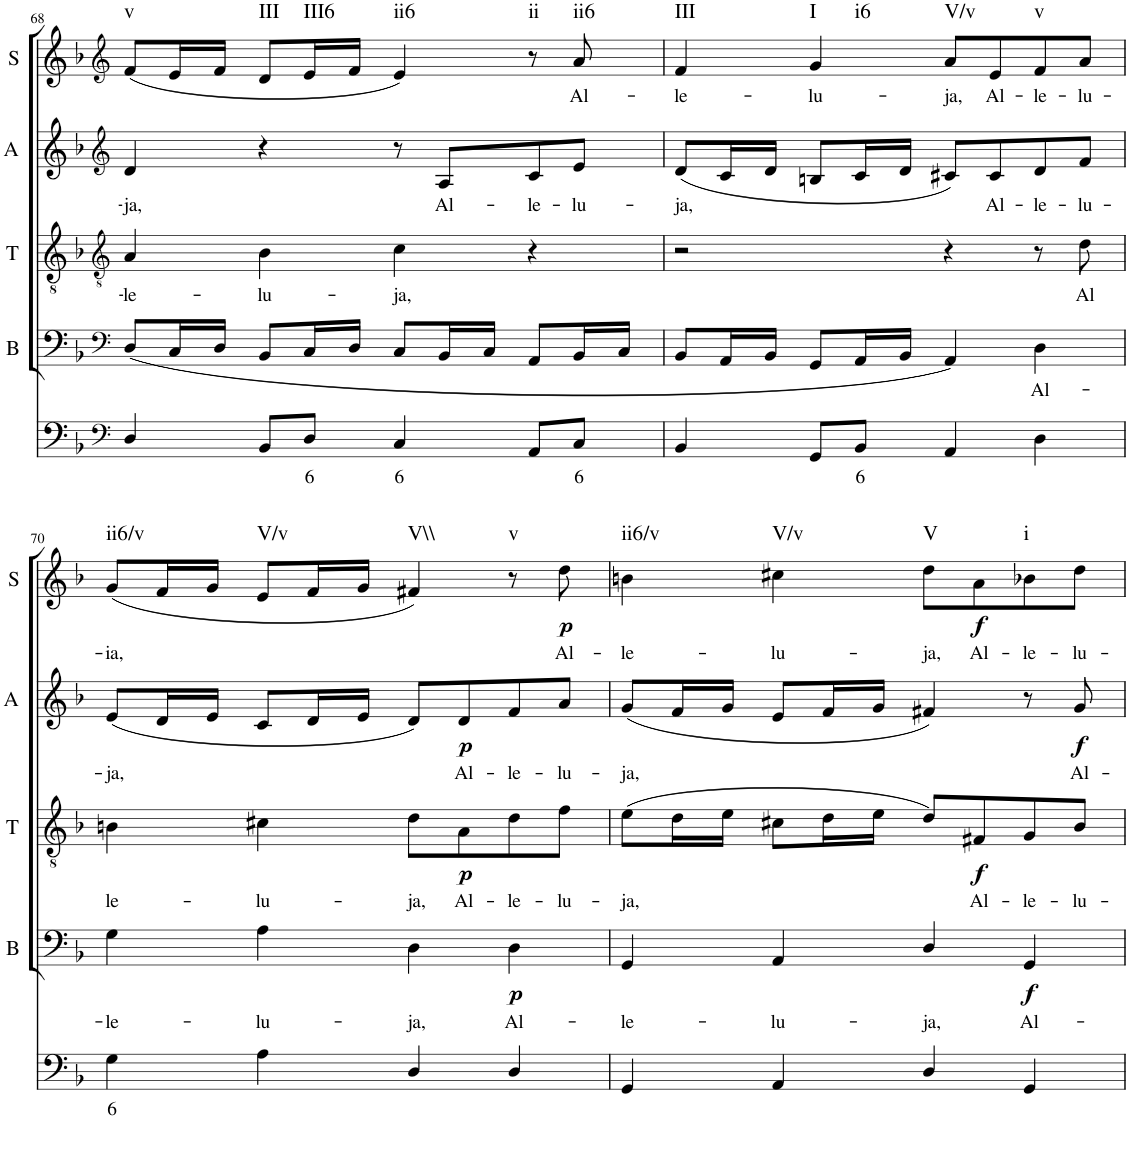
**kern	**text	**kern	**text	**dynam	**kern	**text	**dynam	**kern	**text	**dynam	**kern	**text	**dynam	**harte
*part5	*part5	*part4	*part4	*part4	*part3	*part3	*part3	*part2	*part2	*part2	*part1	*part1	*part1	*part1
*staff5	*staff5	*staff4	*staff4	*staff4	*staff3	*staff3	*staff3	*staff2	*staff2	*staff2	*staff1	*staff1	*staff1	*
*I"Continuo	*	*I"Bass	*	*	*I"Tenor	*	*	*I"Alto	*	*	*I"Soprano	*	*	*
*	*	*I'B	*	*	*I'T	*	*	*I'A	*	*	*I'S	*	*	*
!!LO:PB:g=z
*clefF4	*	*clefF4	*	*	*clefGv2	*	*	*clefG2	*	*	*clefG2	*	*	*
*k[b-]	*	*k[b-]	*	*	*k[b-]	*	*	*k[b-]	*	*	*k[b-]	*	*	*
*M4/4	*	*M4/4	*	*	*M4/4	*	*	*M4/4	*	*	*M4/4	*	*	*
=68	=68	=68	=68	=68	=68	=68	=68	=68	=68	=68	=68	=68	=68	=68
!	!	!	!	!	!	!LO:LY:b	!	!	!LO:LY:b	!	!	!	!	!LO:H:kt=v
4D/	.	(8D/L	.	.	4A/	le-	.	4d/	ja,	.	(8f/L	.	.	N
.	.	16C/L	.	.	.	.	.	.	.	.	16e/L	.	.	.
.	.	16D/JJ	.	.	.	.	.	.	.	.	16f/JJ	.	.	.
!	!	!	!	!	!	!LO:LY:b	!	!	!	!	!	!	!	!LO:H:kt=III
8BB-/L	.	8BB-/L	.	.	4B-\	lu-	.	4r	.	.	8d/L	.	.	N
!	!LO:LY:b	!	!	!	!	!	!	!	!	!	!	!	!	!LO:H:kt=III6
8D/J	6	16C/L	.	.	.	.	.	.	.	.	16e/L	.	.	N
.	.	16D/JJ	.	.	.	.	.	.	.	.	16f/JJ	.	.	.
!	!LO:LY:b	!	!	!	!	!LO:LY:b	!	!	!	!	!	!	!	!LO:H:kt=ii6
4C/	6	8C/L	.	.	4c\	ja,	.	8r	.	.	4e/)	.	.	N
!	!	!	!	!	!	!	!	!	!LO:LY:b	!	!	!	!	!
.	.	16BB-/L	.	.	.	.	.	8A/L	Al-	.	.	.	.	.
.	.	16C/JJ	.	.	.	.	.	.	.	.	.	.	.	.
!	!	!	!	!	!	!	!	!	!LO:LY:b	!	!	!	!	!LO:H:kt=ii
8AA/L	.	8AA/L	.	.	4r	.	.	8c/	le-	.	8r	.	.	N
!	!LO:LY:b	!	!	!	!	!	!	!	!LO:LY:b	!	!	!LO:LY:b	!	!LO:H:kt=ii6
8C/J	6	16BB-/L	.	.	.	.	.	8e/J	lu-	.	8a/	Al-	.	N
.	.	16C/JJ	.	.	.	.	.	.	.	.	.	.	.	.
=69	=69	=69	=69	=69	=69	=69	=69	=69	=69	=69	=69	=69	=69	=69
!	!	!	!	!	!	!	!	!	!LO:LY:b	!	!	!LO:LY:b	!	!LO:H:kt=III
4BB-/	.	8BB-/L	.	.	2r	.	.	(8d/L	ja,	.	4f/	le-	.	N
.	.	16AA/L	.	.	.	.	.	16c/L	.	.	.	.	.	.
.	.	16BB-/JJ	.	.	.	.	.	16d/JJ	.	.	.	.	.	.
!	!	!	!	!	!	!	!	!	!	!	!	!LO:LY:b	!	!LO:H:n=1:kt=I
!	!	!	!	!	!	!	!	!	!	!	!	!	!	!LO:H:n=2:kt=i6
8GG/L	.	8GG/L	.	.	.	.	.	8Bn/L	.	.	4g/	lu-	.	N N
!	!LO:LY:b	!	!	!	!	!	!	!	!	!	!	!	!	!
8BB-/J	6	16AA/L	.	.	.	.	.	16c/L	.	.	.	.	.	.
.	.	16BB-/JJ	.	.	.	.	.	16d/JJ	.	.	.	.	.	.
!	!	!	!	!	!	!	!	!	!	!	!	!LO:LY:b	!	!LO:H:kt=V/v
4AA/	.	4AA/)	.	.	4r	.	.	8c#X/L)	.	.	8a/L	ja,	.	N
!	!	!	!	!	!	!	!	!	!LO:LY:b	!	!	!LO:LY:b	!	!
.	.	.	.	.	.	.	.	8c#/	Al-	.	8e/	Al-	.	.
!	!	!	!LO:LY:b	!	!	!	!	!	!LO:LY:b	!	!	!LO:LY:b	!	!LO:H:kt=v
4D\	.	4D\	Al-	.	8r	.	.	8d/	le-	.	8f/	le-	.	N
!	!	!	!	!	!	!LO:LY:b	!	!	!LO:LY:b	!	!	!LO:LY:b	!	!
.	.	.	.	.	8d\	Al	.	8f/J	lu-	.	8a/J	lu-	.	.
!!LO:LB:g=z
=70	=70	=70	=70	=70	=70	=70	=70	=70	=70	=70	=70	=70	=70	=70
!	!LO:LY:b	!	!LO:LY:b	!	!	!LO:LY:b	!	!	!LO:LY:b	!	!	!LO:LY:b	!	!LO:H:kt=ii6/v
4G\	6	4G\	le-	.	4Bn\	le-	.	(8e/L	ja,	.	(8g/L	ia,	.	N
.	.	.	.	.	.	.	.	16d/L	.	.	16f/L	.	.	.
.	.	.	.	.	.	.	.	16e/JJ	.	.	16g/JJ	.	.	.
!	!	!	!LO:LY:b	!	!	!LO:LY:b	!	!	!	!	!	!	!	!LO:H:kt=V/v
4A\	.	4A\	lu-	.	4c#X\	lu-	.	8c/L	.	.	8e/L	.	.	N
.	.	.	.	.	.	.	.	16d/L	.	.	16f/L	.	.	.
.	.	.	.	.	.	.	.	16e/JJ	.	.	16g/JJ	.	.	.
!	!	!	!LO:LY:b	!	!	!LO:LY:b	!	!	!	!	!	!	!	!LO:H:kt=V\\
4D/	.	4D\	ja,	.	8d\L	ja,	.	8d/L)	.	.	4f#X/)	.	.	N
!	!	!	!	!	!	!LO:LY:b	!LO:DY:b	!	!LO:LY:b	!LO:DY:b	!	!	!	!
.	.	.	.	.	8A\	Al-	p	8d/	Al-	p	.	.	.	.
!	!	!	!LO:LY:b	!LO:DY:b	!	!LO:LY:b	!	!	!LO:LY:b	!	!	!	!	!LO:H:kt=v
4D/	.	4D\	Al-	p	8d\	le-	.	8f/	le-	.	8r	.	.	N
!	!	!	!	!	!	!LO:LY:b	!	!	!LO:LY:b	!	!	!LO:LY:b	!LO:DY:b	!
.	.	.	.	.	8f\J	lu-	.	8a/J	lu-	.	8dd\	Al-	p	.
=71	=71	=71	=71	=71	=71	=71	=71	=71	=71	=71	=71	=71	=71	=71
!	!	!	!LO:LY:b	!	!	!LO:LY:b	!	!	!LO:LY:b	!	!	!LO:LY:b	!	!LO:H:kt=ii6/v
4GG/	.	4GG/	le-	.	(8e\L	ja,	.	(8g/L	ja,	.	4bn\	le-	.	N
.	.	.	.	.	16d\L	.	.	16f/L	.	.	.	.	.	.
.	.	.	.	.	16e\JJ	.	.	16g/JJ	.	.	.	.	.	.
!	!	!	!LO:LY:b	!	!	!	!	!	!	!	!	!LO:LY:b	!	!LO:H:kt=V/v
4AA/	.	4AA/	lu-	.	8c#X\L	.	.	8e/L	.	.	4cc#X\	lu-	.	N
.	.	.	.	.	16d\L	.	.	16f/L	.	.	.	.	.	.
.	.	.	.	.	16e\JJ	.	.	16g/JJ	.	.	.	.	.	.
!	!	!	!LO:LY:b	!	!	!	!	!	!	!	!	!LO:LY:b	!	!LO:H:kt=V
4D/	.	4D/	ja,	.	8d/L)	.	.	4f#X/)	.	.	8dd\L	ja,	.	N
!	!	!	!	!	!	!LO:LY:b	!LO:DY:b	!	!	!	!	!LO:LY:b	!LO:DY:b	!
.	.	.	.	.	8F#X/	Al-	f	.	.	.	8a\	Al-	f	.
!	!	!	!LO:LY:b	!LO:DY:b	!	!LO:LY:b	!	!	!	!	!	!LO:LY:b	!	!LO:H:kt=i
4GG/	.	4GG/	Al-	f	8G/	le-	.	8r	.	.	8b-X\	le-	.	N
!	!	!	!	!	!	!LO:LY:b	!	!	!LO:LY:b	!LO:DY:b	!	!LO:LY:b	!	!
.	.	.	.	.	8B-/J	lu-	.	8g/	Al-	f	8dd\J	lu-	.	.
=	=	=	=	=	=	=	=	=	=	=	=	=	=	=
*-	*-	*-	*-	*-	*-	*-	*-	*-	*-	*-	*-	*-	*-	*-
